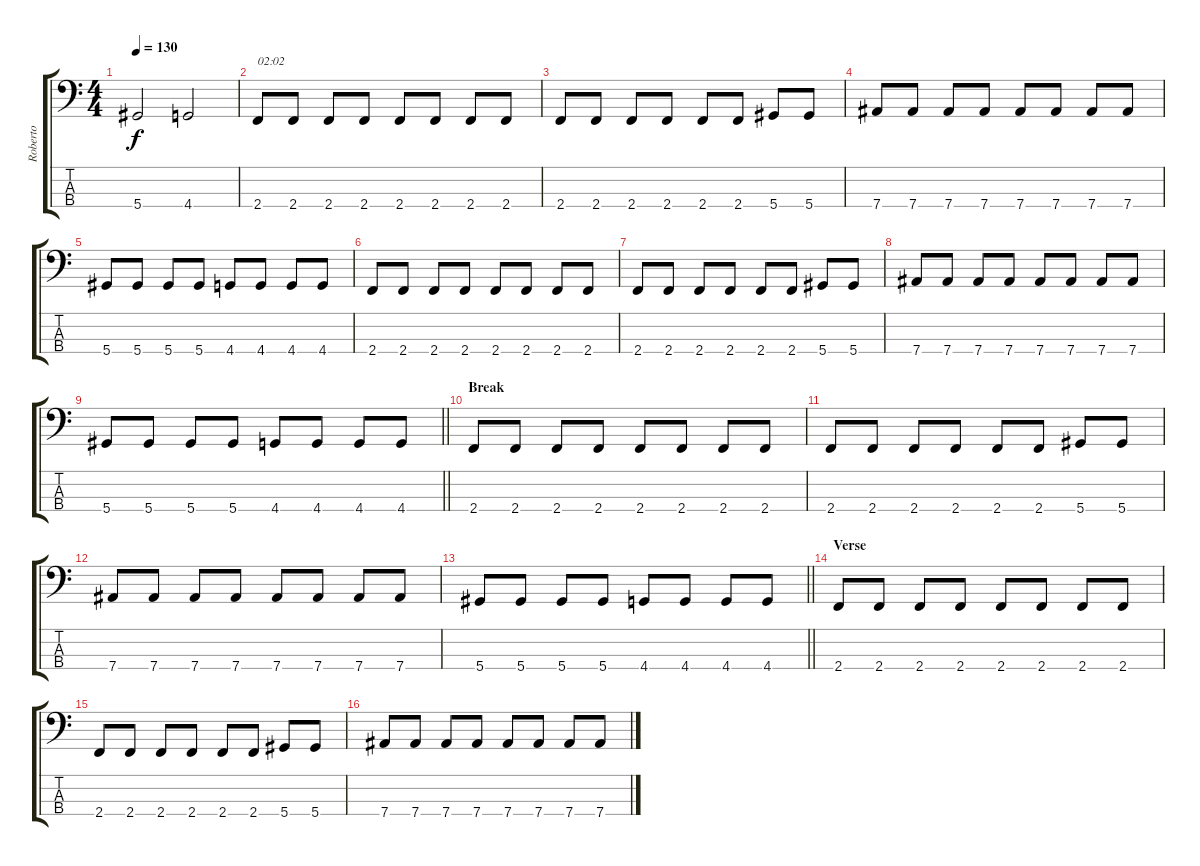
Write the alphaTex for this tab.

\track ("Roberto" "Roberto") {instrument electricbasspick}
\staff {score tabs}
\tuning (Gb2 Db2 Ab1 Eb1) {hide}
\ts (4 4)
\tempo 130
\clef f4
\ks c
5.4.2{dy f} 4.4.2 |
2.4.8{txt "02:02"} 2.4.8 2.4.8 2.4.8 2.4.8 2.4.8 2.4.8 2.4.8 |
2.4.8 2.4.8 2.4.8 2.4.8 2.4.8 2.4.8 5.4.8 5.4.8 |
7.4.8 7.4.8 7.4.8 7.4.8 7.4.8 7.4.8 7.4.8 7.4.8 |
5.4.8 5.4.8 5.4.8 5.4.8 4.4.8 4.4.8 4.4.8 4.4.8 |
2.4.8 2.4.8 2.4.8 2.4.8 2.4.8 2.4.8 2.4.8 2.4.8 |
2.4.8 2.4.8 2.4.8 2.4.8 2.4.8 2.4.8 5.4.8 5.4.8 |
7.4.8 7.4.8 7.4.8 7.4.8 7.4.8 7.4.8 7.4.8 7.4.8 |
\barLineRight lightlight
5.4.8 5.4.8 5.4.8 5.4.8 4.4.8 4.4.8 4.4.8 4.4.8 |
\section ("" "Break")
2.4.8 2.4.8 2.4.8 2.4.8 2.4.8 2.4.8 2.4.8 2.4.8 |
2.4.8 2.4.8 2.4.8 2.4.8 2.4.8 2.4.8 5.4.8 5.4.8 |
7.4.8 7.4.8 7.4.8 7.4.8 7.4.8 7.4.8 7.4.8 7.4.8 |
\barLineRight lightlight
5.4.8 5.4.8 5.4.8 5.4.8 4.4.8 4.4.8 4.4.8 4.4.8 |
\section ("" "Verse")
2.4.8 2.4.8 2.4.8 2.4.8 2.4.8 2.4.8 2.4.8 2.4.8 |
2.4.8 2.4.8 2.4.8 2.4.8 2.4.8 2.4.8 5.4.8 5.4.8 |
7.4.8 7.4.8 7.4.8 7.4.8 7.4.8 7.4.8 7.4.8 7.4.8
